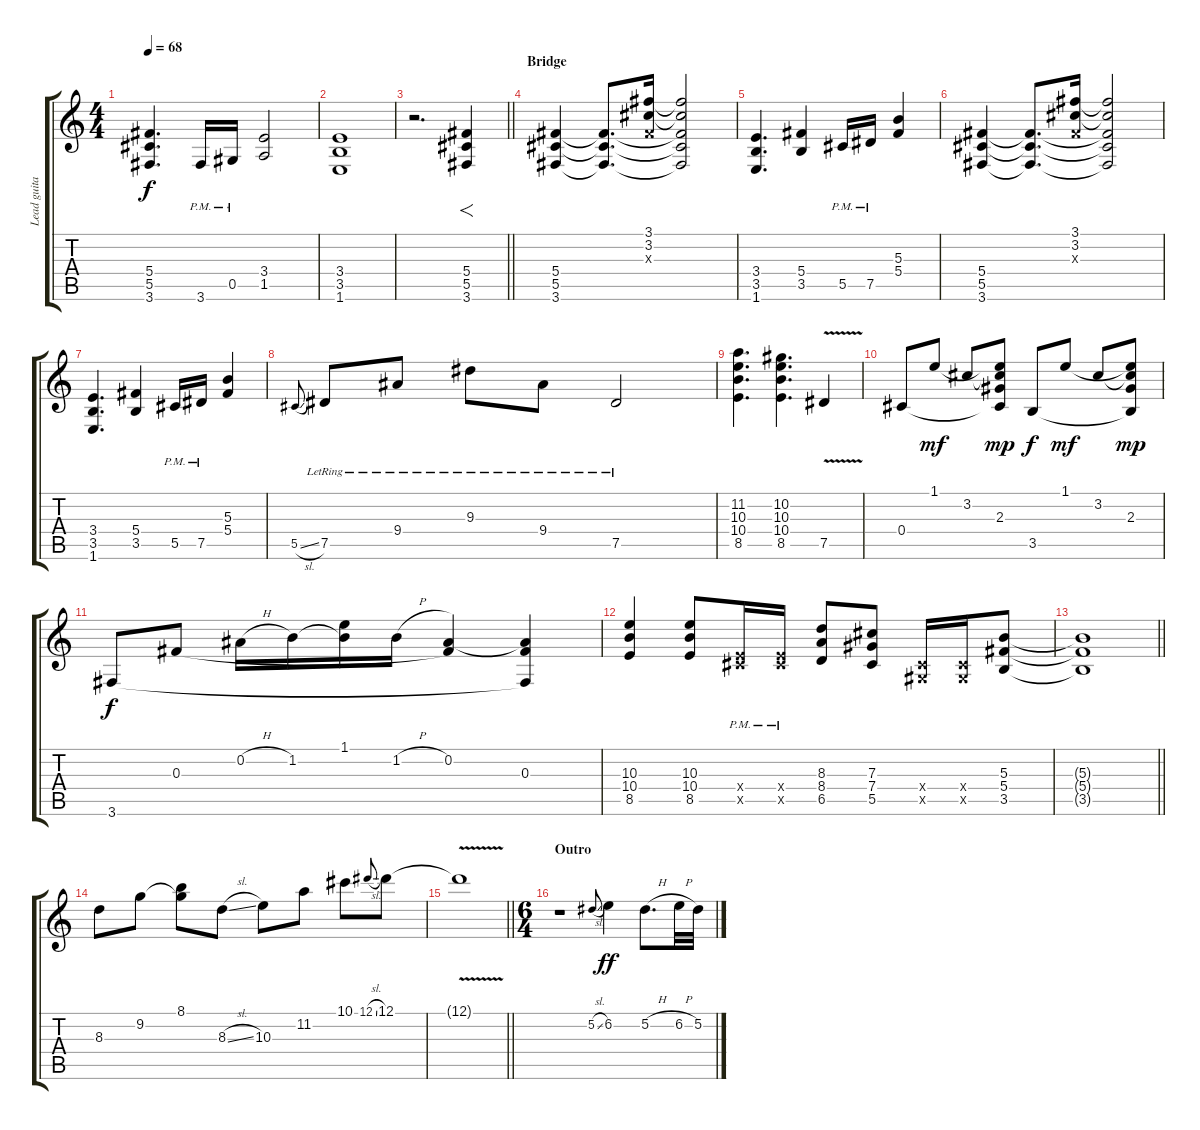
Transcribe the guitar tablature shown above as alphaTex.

\track ("Lead guitar" "Lead guita") {instrument electricguitarclean}
\staff {score tabs}
\tuning (Eb4 Bb3 Gb3 Db3 Ab2 Eb2) {hide}
\ts (4 4)
\tempo 68
\clef g2
\ks aminor
(5.4 5.5 3.6).4{d dy f} 3.6{pm}.16 0.5{pm}.16 (3.4 1.5).2 |
(3.4 3.5 1.6).1{volume 5} |
\barLineRight lightlight
r.2{d} (5.4 5.5 3.6).4{f} |
\section ("" "Bridge")
(5.4 5.5 3.6).4{volume 13} (5.4{t} 5.5{t} 3.6{t}).8{d} (3.1 3.2 0.3{x}).16 (3.1{t} 3.2{t} 5.4{t} 5.5{t} 3.6{t}).2 |
(3.4 3.5 1.6).4{d} (5.4 3.5).4 5.5{pm}.16 7.5{pm}.16 (5.3 5.4).4 |
(5.4 5.5 3.6).4 (5.4{t} 5.5{t} 3.6{t}).8{d} (3.1 3.2 0.3{x}).16 (3.1{t} 3.2{t} 5.4{t} 5.5{t} 3.6{t}).2 |
(3.4 3.5 1.6).4{d} (5.4 3.5).4 5.5{pm}.16 7.5{pm}.16 (5.3 5.4).4 |
5.5{sl}.8{gr onbeat} 7.5{lr}.8 9.4{lr}.8 9.3{lr}.8 9.4{lr}.8 7.5{lr}.2 |
(11.2 10.3 10.4 8.5).4{d} (10.2 10.3 10.4 8.5).4{d} 7.5{v}.4 |
0.4.8 1.1.8{dy mf} 3.2.8 (1.1{t} 3.2{t} 2.3 0.4{t}).8{dy mp} 3.5.8{dy f} 1.1.8{dy mf} 3.2.8 (1.1{t} 3.2{t} 2.3 3.5{t}).8{dy mp} |
3.6.8{dy f} 0.3.8 0.2{h}.16 1.2.16 (1.1 1.2{t}).16 1.2{h}.16 (0.2 0.3{t}).4 (0.2{t} 0.3 3.6{t}).4 |
(10.3 10.4 8.5).4 (10.3 10.4 8.5).8 (0.4{x} 8.5{pm x}).16 (0.4{x} 8.5{pm x}).16 (8.3 8.4 6.5).8 (7.3 7.4 5.5).8 (0.4{x} 0.5{x}).16 (0.4{x} 0.5{x}).16 (5.3 5.4 3.5).8 |
\barLineRight lightlight
(5.3{t} 5.4{t} 3.5{t}).1 |
\section ("" "")
8.3.8 9.2.8 (8.1 9.2{t}).8 8.3{sl}.8 10.3.8 11.2.8 10.1.8 12.1{sl}.8{gr onbeat} 12.1.8 |
\barLineRight lightlight
12.1{v t}.1 |
\ts (6 4)
\section ("" "Outro")
r.1 5.2{sl}.8{gr onbeat} 6.2.4{dy ff} 5.2{h}.8{d} 6.2{h}.32 5.2.32
